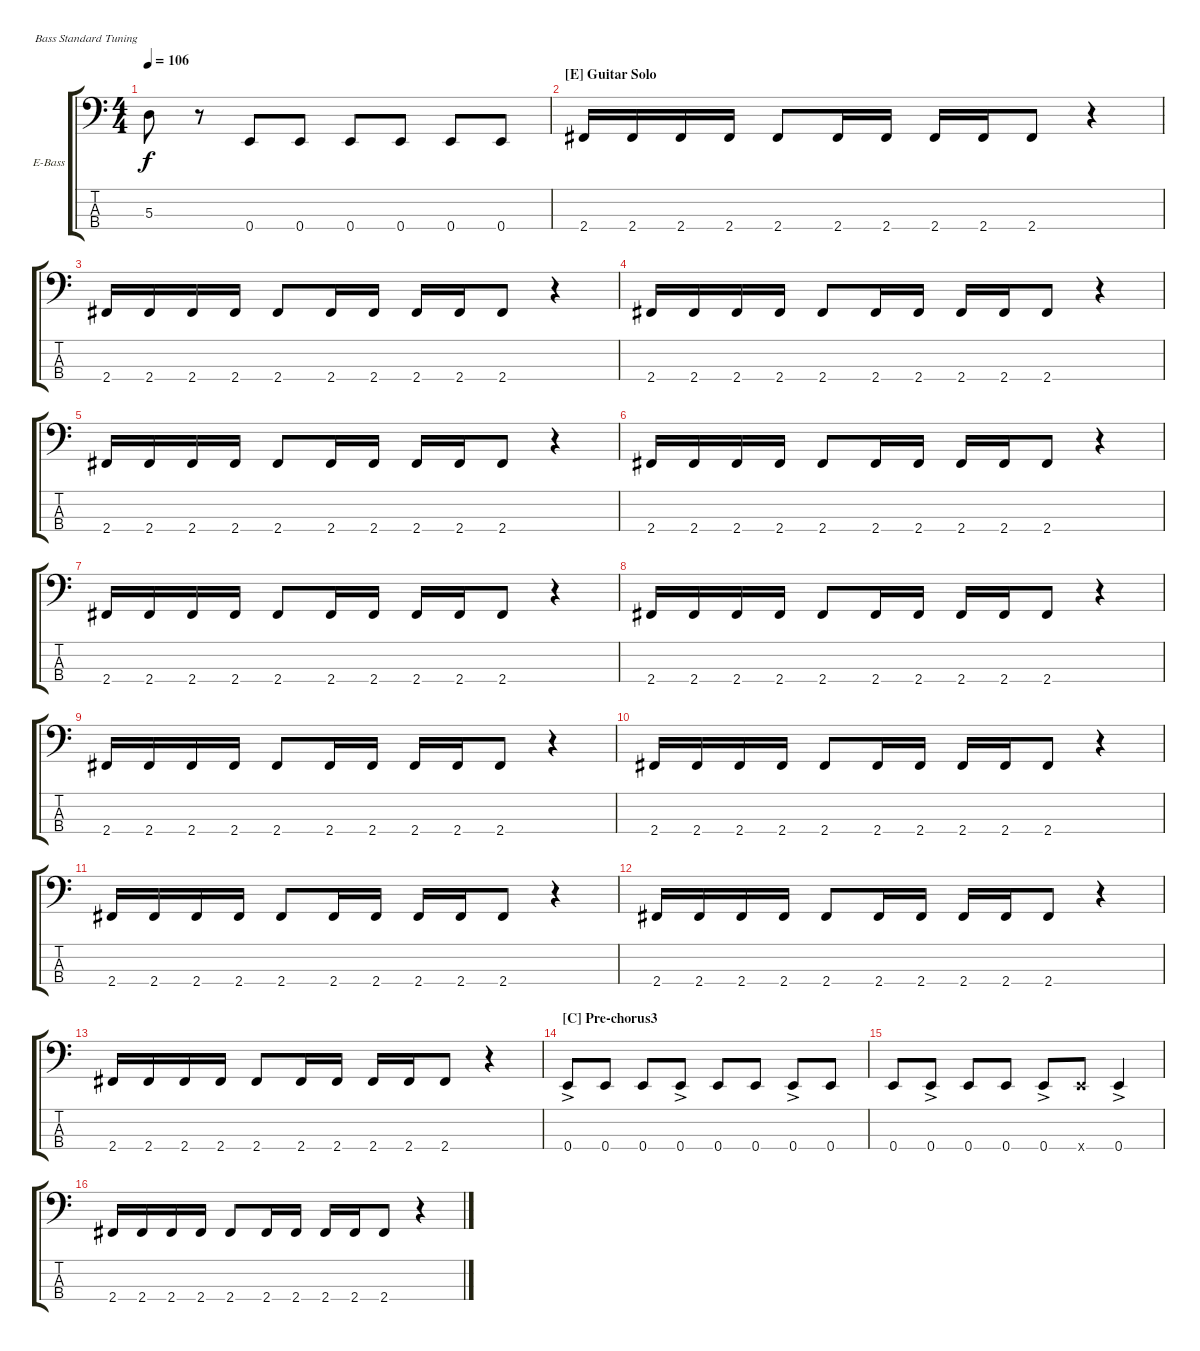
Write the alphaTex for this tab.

\bracketExtendMode groupsimilarinstruments
\firstSystemTrackNameOrientation horizontal
\otherSystemsTrackNameOrientation horizontal
\track ("Mike Inez" "E-Bass") {instrument electricbasspick}
\staff {score tabs}
\tuning (G2 D2 A1 E1)
\ts (4 4)
\tempo 106
\clef f4
\ks c
5.3{t}.8{dy f} r.8 0.4.8 0.4.8 0.4.8 0.4.8 0.4.8 0.4.8 |
\section ("E" "Guitar Solo")
2.4.16 2.4.16 2.4.16 2.4.16 2.4.8 2.4.16 2.4.16 2.4.16 2.4.16 2.4.8 r.4 |
2.4.16 2.4.16 2.4.16 2.4.16 2.4.8 2.4.16 2.4.16 2.4.16 2.4.16 2.4.8 r.4 |
2.4.16 2.4.16 2.4.16 2.4.16 2.4.8 2.4.16 2.4.16 2.4.16 2.4.16 2.4.8 r.4 |
2.4.16 2.4.16 2.4.16 2.4.16 2.4.8 2.4.16 2.4.16 2.4.16 2.4.16 2.4.8 r.4 |
2.4.16 2.4.16 2.4.16 2.4.16 2.4.8 2.4.16 2.4.16 2.4.16 2.4.16 2.4.8 r.4 |
2.4.16 2.4.16 2.4.16 2.4.16 2.4.8 2.4.16 2.4.16 2.4.16 2.4.16 2.4.8 r.4 |
2.4.16 2.4.16 2.4.16 2.4.16 2.4.8 2.4.16 2.4.16 2.4.16 2.4.16 2.4.8 r.4 |
2.4.16 2.4.16 2.4.16 2.4.16 2.4.8 2.4.16 2.4.16 2.4.16 2.4.16 2.4.8 r.4 |
2.4.16 2.4.16 2.4.16 2.4.16 2.4.8 2.4.16 2.4.16 2.4.16 2.4.16 2.4.8 r.4 |
2.4.16 2.4.16 2.4.16 2.4.16 2.4.8 2.4.16 2.4.16 2.4.16 2.4.16 2.4.8 r.4 |
2.4.16 2.4.16 2.4.16 2.4.16 2.4.8 2.4.16 2.4.16 2.4.16 2.4.16 2.4.8 r.4 |
2.4.16 2.4.16 2.4.16 2.4.16 2.4.8 2.4.16 2.4.16 2.4.16 2.4.16 2.4.8 r.4 |
\section ("C" "Pre-chorus3")
0.4{ac}.8 0.4.8 0.4.8 0.4{ac}.8 0.4.8 0.4.8 0.4{ac}.8 0.4.8 |
0.4.8 0.4{ac}.8 0.4.8 0.4.8 0.4{ac}.8 0.4{x}.8 0.4{ac}.4 |
2.4.16 2.4.16 2.4.16 2.4.16 2.4.8 2.4.16 2.4.16 2.4.16 2.4.16 2.4.8 r.4
